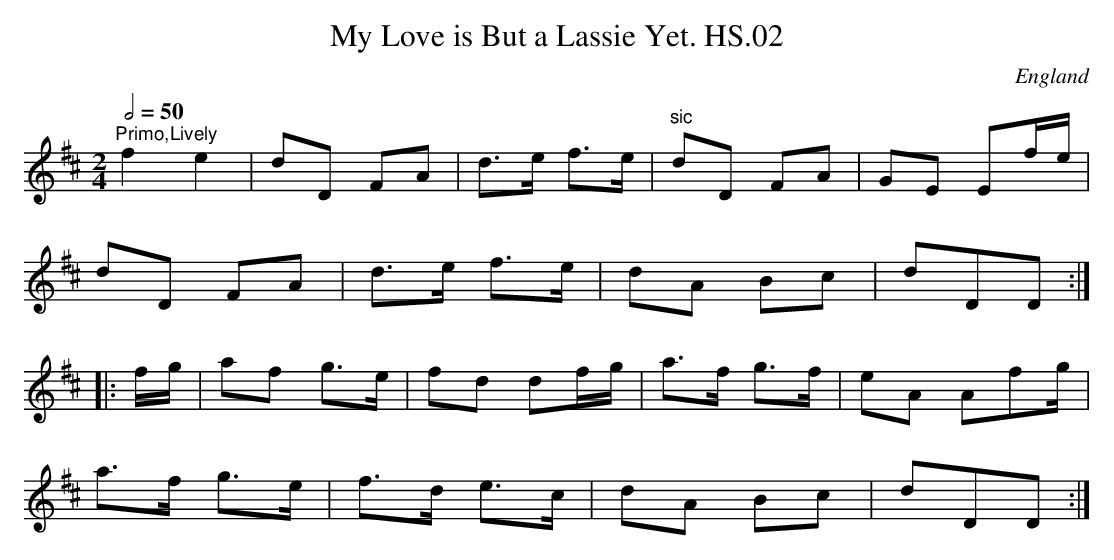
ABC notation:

X:1
T:My Love is But a Lassie Yet. HS.02
M:2/4
L:1/8
Q:1/2=50
O:England
notC:"The National Quadrilles,No.1,Scotch"
K:D major
"^Primo,Lively"f2e2|dD FA|d>e f>e|"^sic"dD FA|GE Ef/e/|!
dD FA|d>e f>e|dA Bc|dDD:|!
|:f/g/|af g>e|fd df/g/|a>f g>f|eA Af/0g/|!
a>f g>e|f>d e>c|dA Bc|dDD:|
